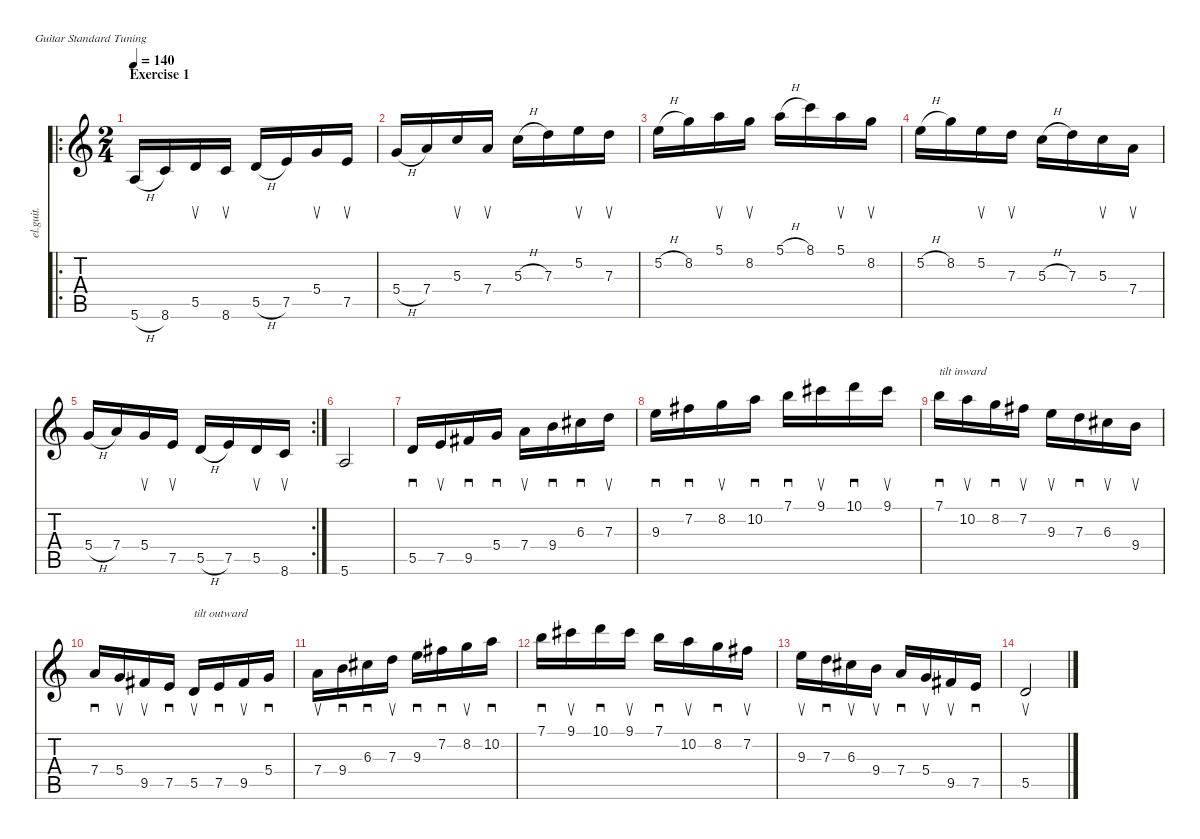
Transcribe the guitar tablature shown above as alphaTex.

\defaultSystemsLayout 4
\hideDynamics
\bracketExtendMode nobrackets
\track ("Clean Guitar" "el.guit.") {instrument electricguitarclean}
\staff {score tabs}
\tuning (E4 B3 G3 D3 A2 E2)
\ro
\ts (2 4)
\beaming (8 2 2)
\section ("" "Exercise 1")
\tempo 140
\clef g2
\ks c
5.6{h}.16{dy mf instrument electricguitarclean beam Up} 8.6.16{beam Up} 5.5.16{su beam Up} 8.6.16{su beam Up} 5.5{h}.16{beam Up} 7.5.16{beam Up} 5.4.16{su beam Up} 7.5.16{su beam Up} |
5.4{h}.16{beam Up} 7.4.16{beam Up} 5.3.16{su beam Up} 7.4.16{su beam Up} 5.3{h}.16{beam Down} 7.3.16{beam Down} 5.2.16{su beam Down} 7.3.16{su beam Down} |
5.2{h}.16{beam Down} 8.2.16{beam Down} 5.1.16{su beam Down} 8.2.16{su beam Down} 5.1{h}.16{beam Down} 8.1.16{beam Down} 5.1.16{su beam Down} 8.2.16{su beam Down} |
5.2{h}.16{beam Down} 8.2.16{beam Down} 5.2.16{su beam Down} 7.3.16{su beam Down} 5.3{h}.16{beam Down} 7.3.16{beam Down} 5.3.16{su beam Down} 7.4.16{su beam Down} |
\rc 2
5.4{h}.16{beam Up} 7.4.16{beam Up} 5.4.16{su beam Up} 7.5.16{su beam Up} 5.5{h}.16{beam Up} 7.5.16{beam Up} 5.5.16{su beam Up} 8.6.16{su beam Up} |
5.6.2{beam Up} |
5.5.16{sd beam Up} 7.5.16{su beam Up} 9.5{acc #}.16{sd beam Up} 5.4.16{sd beam Up} 7.4.16{su beam Down} 9.4.16{sd beam Down} 6.3{acc #}.16{sd beam Down} 7.3.16{su beam Down} |
9.3.16{sd beam Down} 7.2{acc #}.16{sd beam Down} 8.2.16{su beam Down} 10.2.16{sd beam Down} 7.1.16{sd beam Down} 9.1{acc #}.16{su beam Down} 10.1.16{sd beam Down} 9.1{acc #}.16{su beam Down} |
7.1.16{sd txt "tilt inward" beam Down} 10.2.16{su beam Down} 8.2.16{sd beam Down} 7.2{acc #}.16{su beam Down} 9.3.16{su beam Down} 7.3.16{sd beam Down} 6.3{acc #}.16{su beam Down} 9.4.16{su beam Down} |
7.4.16{sd beam Up} 5.4.16{su beam Up} 9.5{acc #}.16{su beam Up} 7.5.16{sd beam Up} 5.5.16{su txt "tilt outward" beam Up} 7.5.16{sd beam Up} 9.5{acc #}.16{su beam Up} 5.4.16{sd beam Up} |
7.4.16{su beam Down} 9.4.16{sd beam Down} 6.3{acc #}.16{sd beam Down} 7.3.16{su beam Down} 9.3.16{sd beam Down} 7.2{acc #}.16{sd beam Down} 8.2.16{su beam Down} 10.2.16{sd beam Down} |
7.1.16{sd beam Down} 9.1{acc #}.16{su beam Down} 10.1.16{sd beam Down} 9.1{acc #}.16{su beam Down} 7.1.16{sd beam Down} 10.2.16{su beam Down} 8.2.16{sd beam Down} 7.2{acc #}.16{su beam Down} |
9.3.16{su beam Down} 7.3.16{sd beam Down} 6.3{acc #}.16{su beam Down} 9.4.16{su beam Down} 7.4.16{sd beam Up} 5.4.16{su beam Up} 9.5{acc #}.16{su beam Up} 7.5.16{sd beam Up} |
5.5.2{su beam Up}
